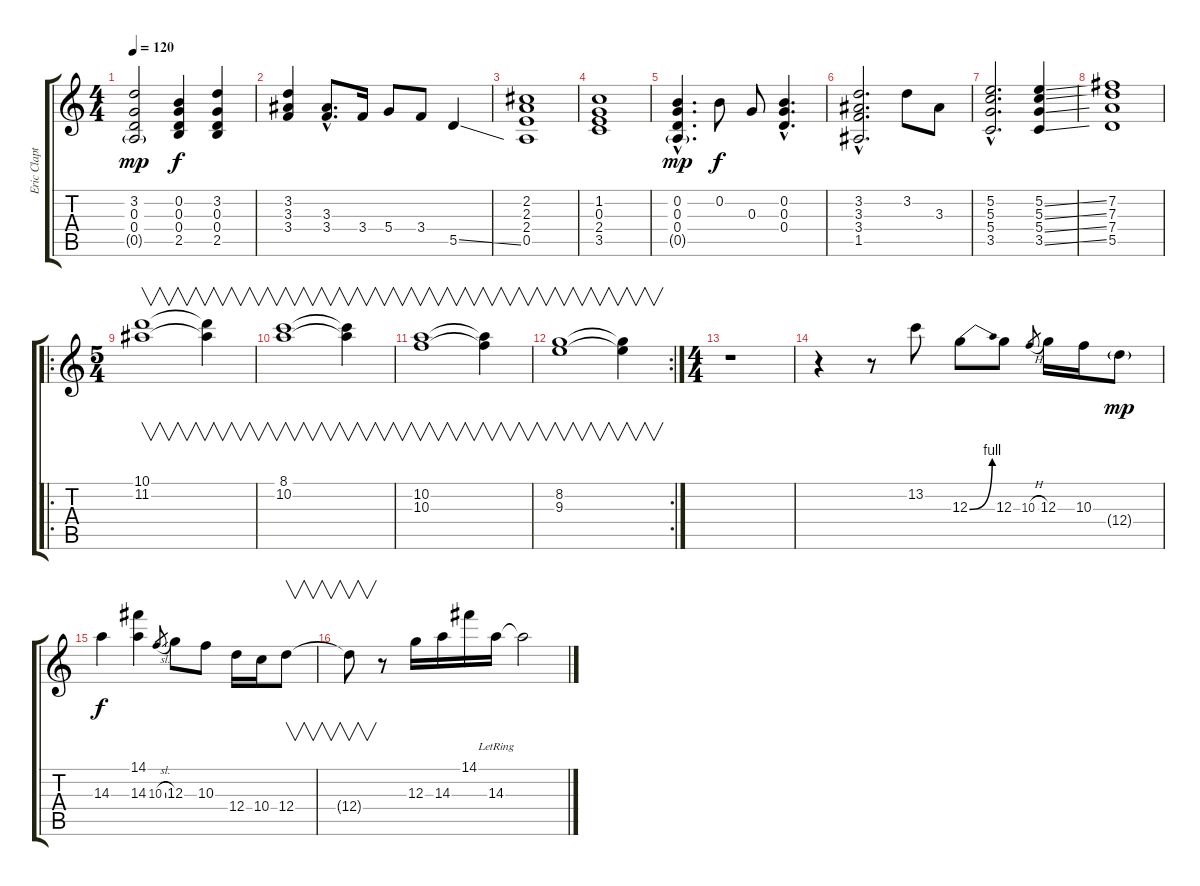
\track ("Eric Clapton" "Eric Clapt") {instrument distortionguitar}
\staff {score tabs}
\tuning (E4 B3 G3 D3 A2 E2) {hide}
\ts (4 4)
\tempo 120
\clef g2
\ks c
(3.2 0.3 0.4 0.5{g}).2{dy mp} (0.2 0.3 0.4 2.5).4{dy f} (3.2 0.3 0.4 2.5).4 |
(3.2 3.3 3.4).4 (3.3{hac} 3.4{hac}).8{d} 3.4.16 5.4.8 3.4.8 5.5{ss}.4 |
(2.2 2.3 2.4 0.5).1 |
(1.2 0.3 2.4 3.5).1 |
(0.2{hac} 0.3{hac} 0.4{hac} 0.5{g hac}).4{d dy mp} 0.2.8{dy f} 0.3.8 (0.2{hac} 0.3{hac} 0.4{hac}).4{d} |
(3.2{hac} 3.3{hac} 3.4{hac} 1.5{hac}).2{d} 3.2.8 3.3.8 |
(5.2{hac} 5.3{hac} 5.4{hac} 3.5{hac}).2{d} (5.2{ss} 5.3{ss} 5.4{ss} 3.5{ss}).4 |
(7.2 7.3 7.4 5.5).1 |
\ro
\ts (5 4)
(10.1 11.2).1{v volume 16 balance 16} (10.1{t} 11.2{t}).4{v} |
(8.1 10.2).1{v} (8.1{t} 10.2{t}).4{v} |
(10.2 10.3).1{v} (10.2{t} 10.3{t}).4{v} |
\rc 2
(8.2 9.3).1{v} (8.2{t} 9.3{t}).4{v} |
\ts (4 4)
r.1 |
r.4{volume 16 balance 8} r.8 13.2.8 12.3{be (bend 0 0 60 4)}.8 12.3.8 10.3{h}.8{gr} 12.3.16 10.3.16 12.4{g}.8{dy mp} |
14.3.4{dy f} (14.1 14.3).4 10.3{sl}.8{gr} 12.3.8 10.3.8 12.4.16 10.4.16 12.4.8{v} |
12.4{t}.8{v} r.8 12.3.16 14.3.16 14.1.16 14.3{lr}.16 14.3{t}.2
